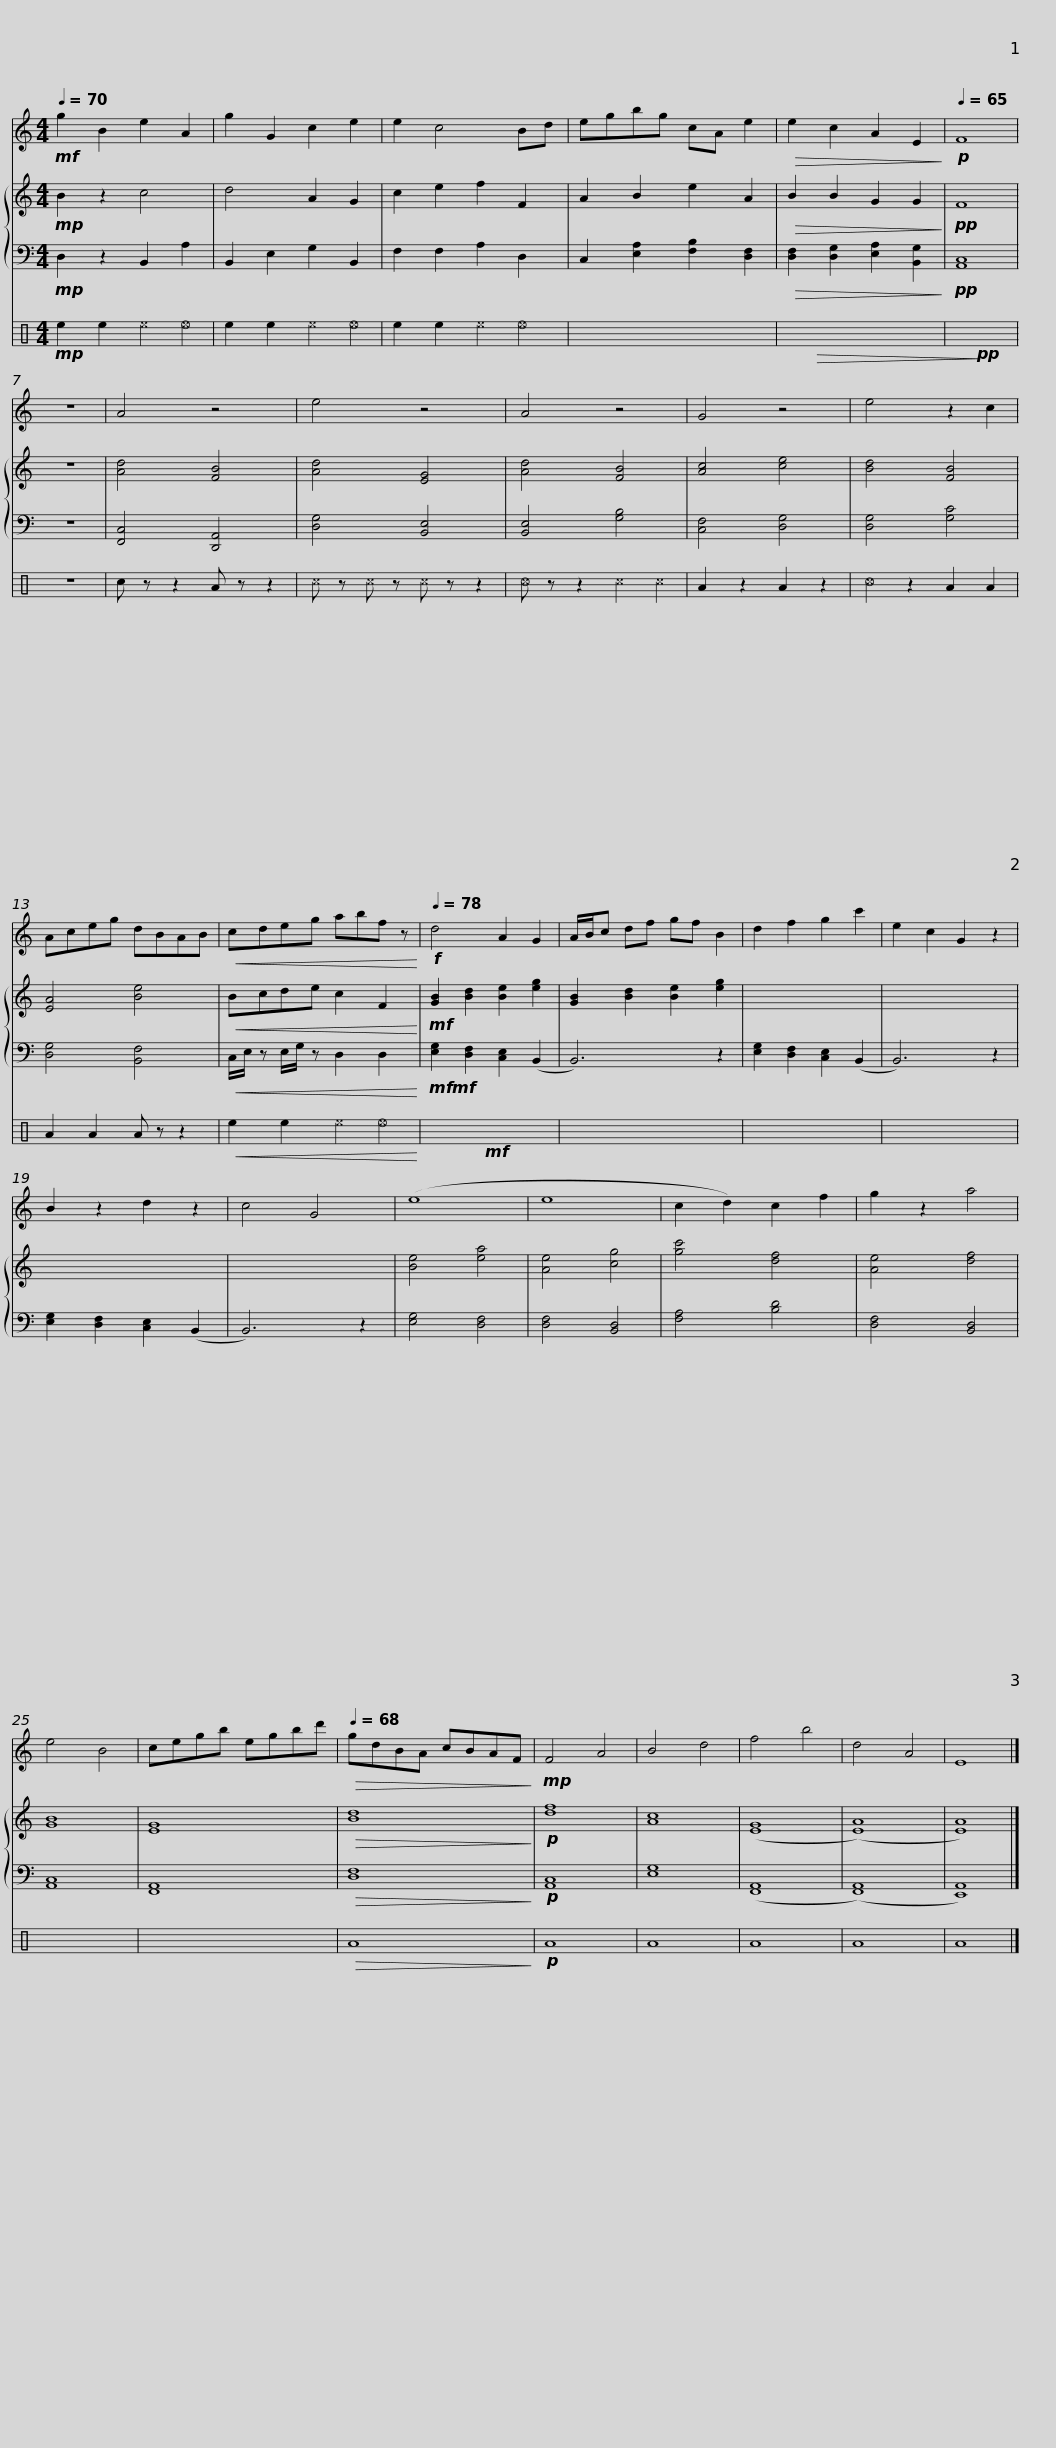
X:1
%%score 1 { 2 | 3 } 4
L:1/8
Q:1/4=70
M:4/4
I:linebreak $
K:C
V:1 treble
V:2 treble
V:3 bass
V:4 perc
K:none
V:1
!mf! g2 B2 e2 A2 | g2 G2 c2 e2 | e2 c4 Bd | egbg cA e2 |!>(! e2 c2 A2 E2!>)! | %5
!p![Q:1/4=65] F8 | z8 |$ A4 z4 | e4 z4 | A4 z4 | %10
 G4 z4 | e4 z2 c2 | Aceg dBAB |$!<(! cdeg abf z!<)! |!f![Q:1/4=78] d4 A2 G2 | %15
 A/B/c df gf B2 | d2 f2 g2 c'2 | e2 c2 G2 z2 | B2 z2 d2 z2 | c4 G4 | %20
 (e8 |$ e8 | c2 d2) c2 f2 | g2 z2 a4 | e4 B4 | %25
 cegb egbd' |[Q:1/4=68]!>(! gdBA cBAF!>)! |!mp! F4 A4 | B4 d4 | f4 b4 | %30
 d4 A4 |$ E8 |] %32
V:2
!mp! B2 z2 c4 | d4 A2 G2 | c2 e2 f2 F2 | A2 B2 e2 A2 |!>(! B2 B2 G2 G2!>)! | %5
!pp! F8 | z8 |$ [Ad]4 [FB]4 | [Ad]4 [EG]4 | [Ad]4 [FB]4 | %10
 [Ac]4 [ce]4 | [Bd]4 [FB]4 | [EA]4 [Be]4 |$!<(! Bcde c2 F2!<)! |!mf! [GB]2 [Bd]2 [Be]2 [eg]2 | %15
 [GB]2 [Bd]2 [Be]2 [eg]2 | x8 | x8 | x8 | x8 | %20
 [Be]4 [ea]4 |$ [Ae]4 [cg]4 | [gc']4 [df]4 | [Ae]4 [df]4 | [GB]8 | %25
 [EG]8 |!>(! [Bd]8!>)! |!p! [df]8 | [Ac]8 | ([EG]8 | %30
 ([EA]8) |$ [EA]8) |] %32
V:3
!mp! D,2 z2 B,,2 A,2 | B,,2 E,2 G,2 B,,2 | F,2 F,2 A,2 D,2 | C,2 [E,A,]2 [F,B,]2 [D,F,]2 |!>(! [D,F,]2 [D,G,]2 [E,A,]2 [B,,G,]2!>)! | %5
!pp! [A,,C,]8 | z8 |$ [F,,C,]4 [D,,A,,]4 | [D,G,]4 [B,,E,]4 | [B,,E,]4 [G,B,]4 | %10
 [C,F,]4 [D,G,]4 | [D,G,]4 [G,C]4 | [D,G,]4 [B,,F,]4 |$!<(! C,/E,/ z E,/G,/ z D,2 D,2!<)! |!mf!!mf! [E,G,]2 [D,F,]2 [C,E,]2 (B,,2 | %15
 B,,6) z2 | [E,G,]2 [D,F,]2 [C,E,]2 (B,,2 | B,,6) z2 | [E,G,]2 [D,F,]2 [C,E,]2 (B,,2 | B,,6) z2 | %20
 [E,G,]4 [D,F,]4 |$ [D,F,]4 [B,,D,]4 | [F,A,]4 [B,D]4 | [D,F,]4 [B,,D,]4 | [A,,C,]8 | %25
 [F,,A,,]8 |!>(! [D,F,]8!>)! |!p! [A,,C,]8 | [E,G,]8 | ([F,,A,,]8 | %30
 ([F,,A,,]8) |$ [E,,A,,]8) |] %32
V:4
!mp! e2 e2 ^e2 _e2 | e2 e2 ^e2 _e2 | e2 e2 ^e2 _e2 | x8 |!>(! x8 | %5
!pp!!>)! x8 | z8 |$ c z z2 A z z2 | ^c z ^c z ^c z z2 | _c z z2 ^c2 ^c2 | %10
 A2 z2 A2 z2 | _c2 z2 A2 A2 | A2 A2 A z z2 |$!<(! e2 e2 ^e2 _e2!<)! |!mf! x8 | %15
 x8 | x8 | x8 | x8 | x8 | %20
 x8 |$ x8 | x8 | x8 | x8 | %25
 x8 |!>(! A8!>)! |!p! A8 | A8 | A8 | %30
 A8 |$ A8 |] %32
